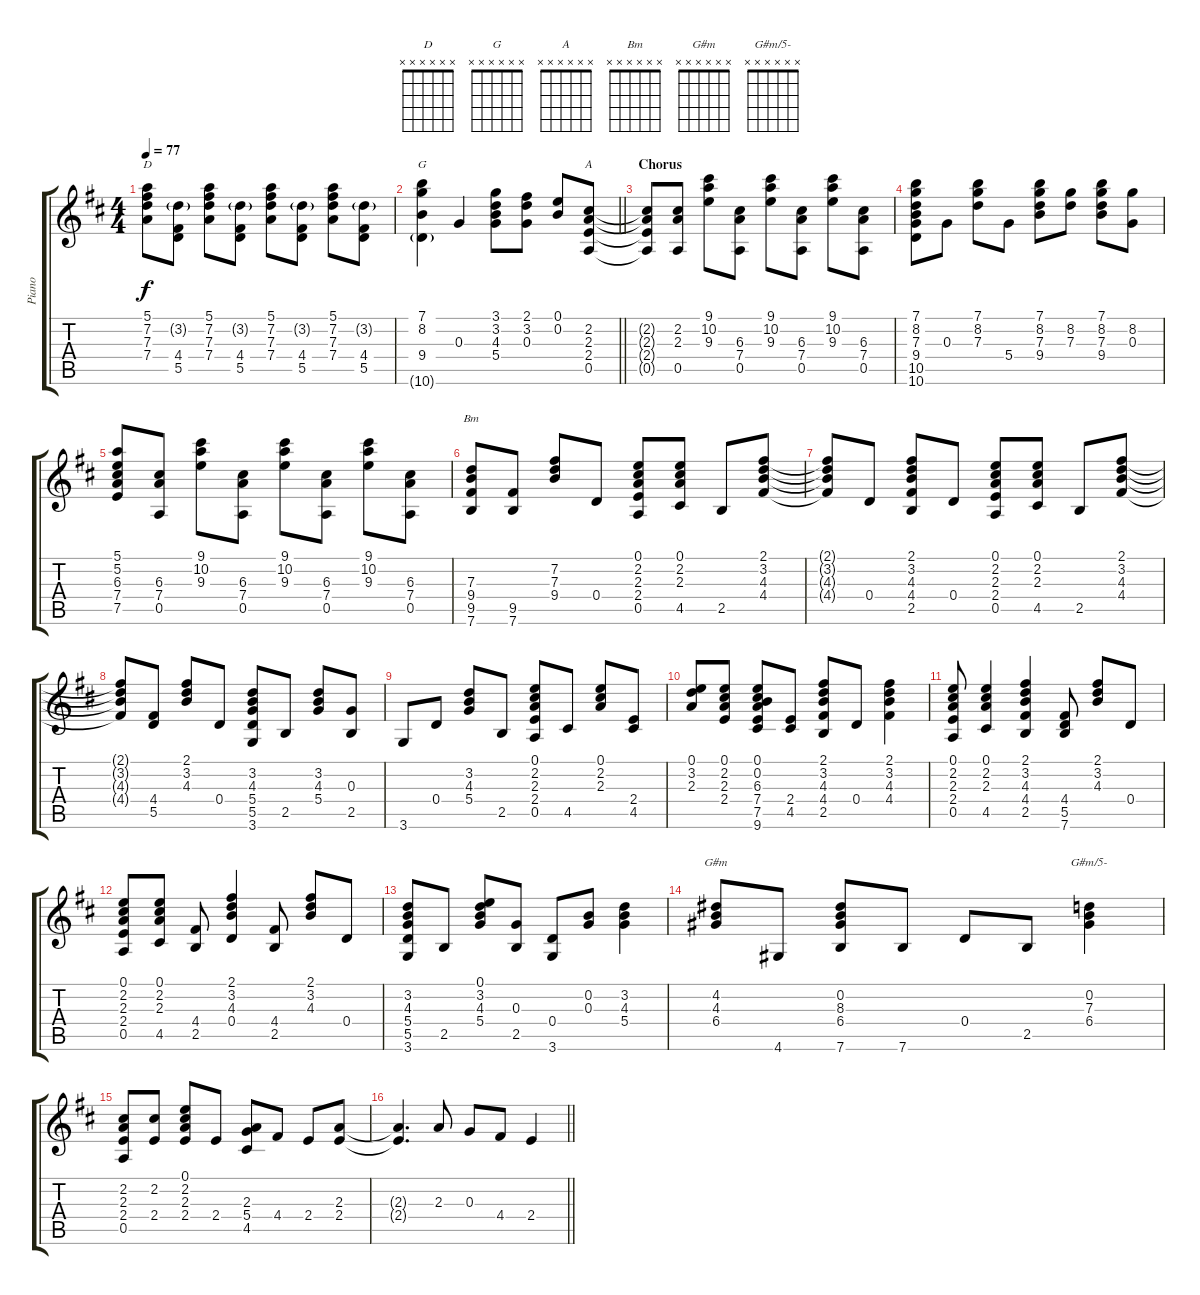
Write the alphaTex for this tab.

\track ("Piano" "Piano") {instrument electricguitarjazz}
\staff {score tabs}
\tuning (E4 B3 G3 D3 A2 E2) {hide}
\chord ("D" x x x x x x)
\chord ("G" x x x x x x)
\chord ("A" x x x x x x)
\chord ("Bm" x x x x x x)
\chord ("G#m" x x x x x x)
\chord ("G#m/5-" x x x x x x)
\ts (4 4)
\tempo 77
\clef g2
\ks d
(5.1 7.2 7.3 7.4).8{ch "D" dy f} (3.2{g} 4.4 5.5).8 (5.1 7.2 7.3 7.4).8 (3.2{g} 4.4 5.5).8 (5.1 7.2 7.3 7.4).8 (3.2{g} 4.4 5.5).8 (5.1 7.2 7.3 7.4).8 (3.2{g} 4.4 5.5).8 |
\barLineRight lightlight
(7.1 8.2 9.4 10.6{g}).4{ch "G"} 0.3.4 (3.1 3.2 4.3 5.4).8 (2.1 3.2 0.3).8 (0.1 0.2).8 (2.2 2.3 2.4 0.5).8{ch "A"} |
\section ("" "Chorus")
(2.2{t} 2.3{t} 2.4{t} 0.5{t}).8 (2.2 2.3 0.5).8 (9.1 10.2 9.3).8 (6.3 7.4 0.5).8 (9.1 10.2 9.3).8 (6.3 7.4 0.5).8 (9.1 10.2 9.3).8 (6.3 7.4 0.5).8 |
(7.1 8.2 7.3 9.4 10.5 10.6).8 0.3.8 (7.1 8.2 7.3).8 5.4.8 (7.1 8.2 7.3 9.4).8 (8.2 7.3).8 (7.1 8.2 7.3 9.4).8 (8.2 0.3).8 |
(5.1 5.2 6.3 7.4 7.5).8 (6.3 7.4 0.5).8 (9.1 10.2 9.3).8 (6.3 7.4 0.5).8 (9.1 10.2 9.3).8 (6.3 7.4 0.5).8 (9.1 10.2 9.3).8 (6.3 7.4 0.5).8 |
(7.3 9.4 9.5 7.6).8{ch "Bm"} (9.5 7.6).8 (7.2 7.3 9.4).8 0.4.8 (0.1 2.2 2.3 2.4 0.5).8 (0.1 2.2 2.3 4.5).8 2.5.8 (2.1 3.2 4.3 4.4).8 |
(2.1{t} 3.2{t} 4.3{t} 4.4{t}).8 0.4.8 (2.1 3.2 4.3 4.4 2.5).8 0.4.8 (0.1 2.2 2.3 2.4 0.5).8 (0.1 2.2 2.3 4.5).8 2.5.8 (2.1 3.2 4.3 4.4).8 |
(2.1{t} 3.2{t} 4.3{t} 4.4{t}).8 (4.4 5.5).8 (2.1 3.2 4.3).8 0.4.8 (3.2 4.3 5.4 5.5 3.6).8 2.5.8 (3.2 4.3 5.4).8 (0.3 2.5).8 |
3.6.8 0.4.8 (3.2 4.3 5.4).8 2.5.8 (0.1 2.2 2.3 2.4 0.5).8 4.5.8 (0.1 2.2 2.3).8 (2.4 4.5).8 |
(0.1 3.2 2.3).8 (0.1 2.2 2.3 2.4).8 (0.1 0.2 6.3 7.4 7.5 9.6).8 (2.4 4.5).8 (2.1 3.2 4.3 4.4 2.5).8 0.4.8 (2.1 3.2 4.3 4.4).4 |
(0.1 2.2 2.3 2.4 0.5).8 (0.1 2.2 2.3 4.5).4 (2.1 3.2 4.3 4.4 2.5).4 (4.4 5.5 7.6).8 (2.1 3.2 4.3).8 0.4.8 |
(0.1 2.2 2.3 2.4 0.5).8 (0.1 2.2 2.3 4.5).8 (4.4 2.5).8 (2.1 3.2 4.3 0.4).4 (4.4 2.5).8 (2.1 3.2 4.3).8 0.4.8 |
(3.2 4.3 5.4 5.5 3.6).8 2.5.8 (0.1 3.2 4.3 5.4).8 (0.3 2.5).8 (0.4 3.6).8 (0.2 0.3).8 (3.2 4.3 5.4).4 |
(4.2 4.3 6.4).8{ch "G#m"} 4.6.8 (0.2 8.3 6.4 7.6).8 7.6.8 0.4.8 2.5.8 (0.2 7.3 6.4).4{ch "G#m/5-"} |
(2.2 2.3 2.4 0.5).8 (2.2 2.4).8 (0.1 2.2 2.3 2.4).8 2.4.8 (2.3 5.4 4.5).8 4.4.8 2.4.8 (2.3 2.4).8 |
\barLineRight lightlight
(2.3{t} 2.4{t}).4{d} 2.3.8 0.3.8 4.4.8 2.4.4
